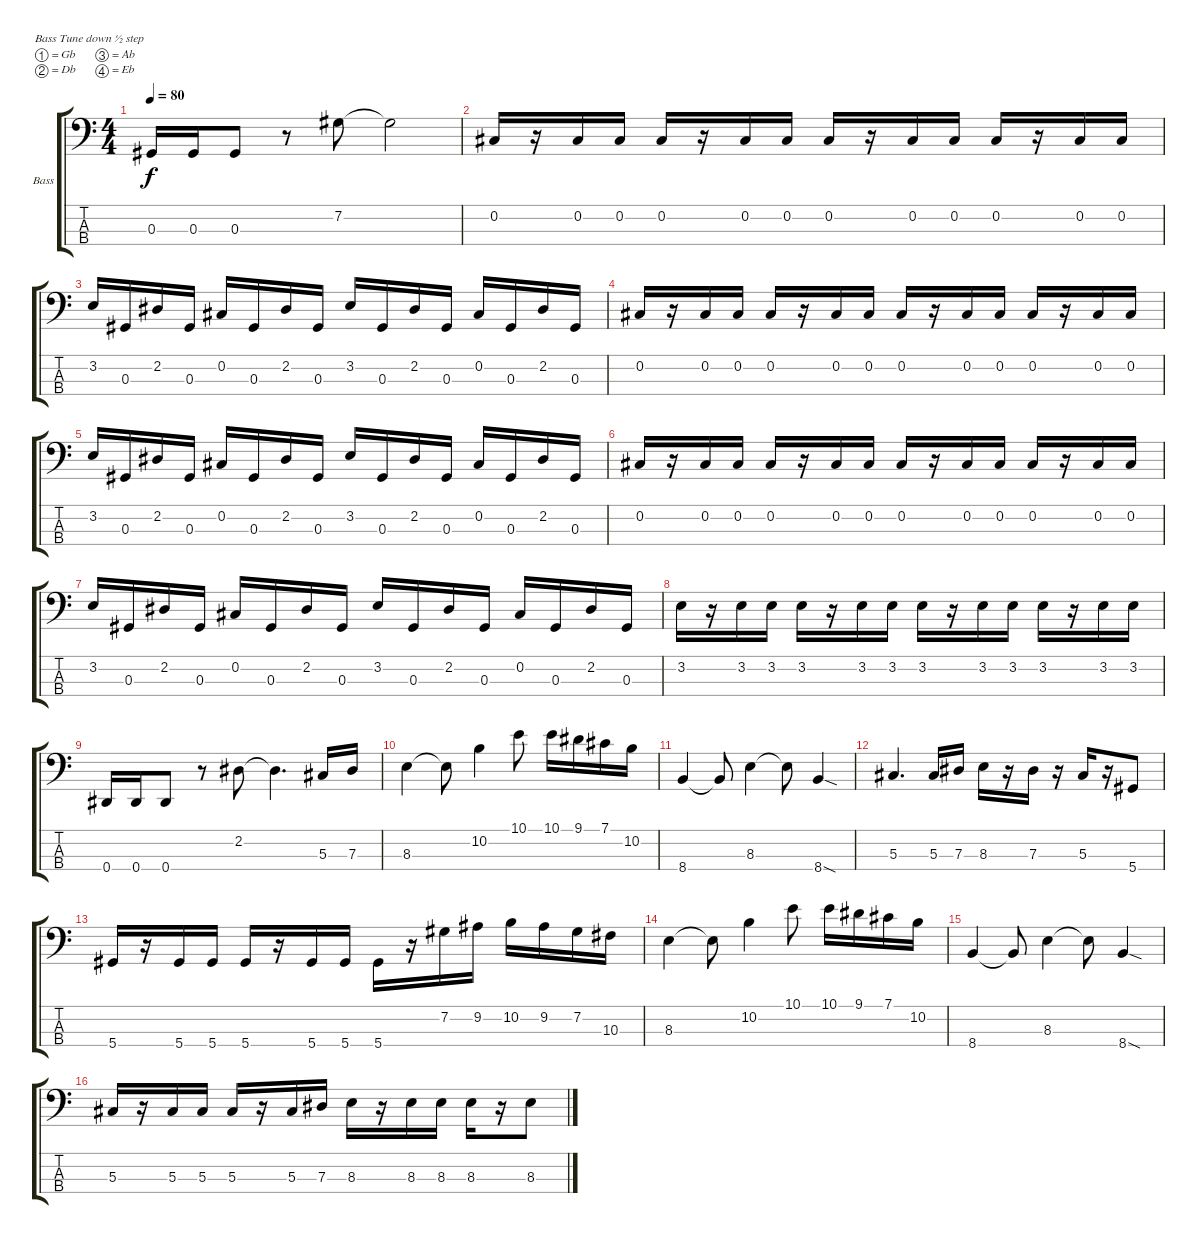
\defaultSystemsLayout 4
\bracketExtendMode groupsimilarinstruments
\firstSystemTrackNameOrientation horizontal
\otherSystemsTrackNameOrientation horizontal
\track ("Dubinin" "Bass") {instrument acousticbass}
\staff {score tabs}
\tuning (Gb2 Db2 Ab1 Eb1)
\ts (4 4)
\tempo 80
\clef f4
\scale
0.333333
\ks c
0.3.16{dy f} 0.3.16 0.3.8 r.8 7.2.8 7.2{t}.2 |
\scale
0.333333 0.2.16 r.16 0.2.16 0.2.16 0.2.16 r.16 0.2.16 0.2.16 0.2.16 r.16 0.2.16 0.2.16 0.2.16 r.16 0.2.16 0.2.16 |
\scale
0.333333 3.2.16 0.3.16 2.2.16 0.3.16 0.2.16 0.3.16 2.2.16 0.3.16 3.2.16 0.3.16 2.2.16 0.3.16 0.2.16 0.3.16 2.2.16 0.3.16 |
\scale
0.333333 0.2.16 r.16 0.2.16 0.2.16 0.2.16 r.16 0.2.16 0.2.16 0.2.16 r.16 0.2.16 0.2.16 0.2.16 r.16 0.2.16 0.2.16 |
\scale
0.333333 3.2.16 0.3.16 2.2.16 0.3.16 0.2.16 0.3.16 2.2.16 0.3.16 3.2.16 0.3.16 2.2.16 0.3.16 0.2.16 0.3.16 2.2.16 0.3.16 |
\scale
0.333333 0.2.16 r.16 0.2.16 0.2.16 0.2.16 r.16 0.2.16 0.2.16 0.2.16 r.16 0.2.16 0.2.16 0.2.16 r.16 0.2.16 0.2.16 |
\scale
0.333333 3.2.16 0.3.16 2.2.16 0.3.16 0.2.16 0.3.16 2.2.16 0.3.16 3.2.16 0.3.16 2.2.16 0.3.16 0.2.16 0.3.16 2.2.16 0.3.16 |
\scale
0.333333 3.2.16 r.16 3.2.16 3.2.16 3.2.16 r.16 3.2.16 3.2.16 3.2.16 r.16 3.2.16 3.2.16 3.2.16 r.16 3.2.16 3.2.16 |
\scale
0.333333 0.4.16 0.4.16 0.4.8 r.8 2.2.8 2.2{t}.4{d} 5.3.16 7.3.16 |
\scale
0.333333 8.3.4 8.3{t}.8 10.2.4 10.1.8 10.1.16 9.1.16 7.1.16 10.2.16 |
\scale
0.333333 8.4.4 8.4{t}.8 8.3.4 8.3{t}.8 8.4{sod}.4 |
\scale
0.333333 5.3.4{d} 5.3.16 7.3.16 8.3.16 r.16 7.3.16 r.16 5.3.16 r.16 5.4.8 |
\scale
0.333333 5.4.16 r.16 5.4.16 5.4.16 5.4.16 r.16 5.4.16 5.4.16 5.4.16 r.16 7.2.16 9.2.16 10.2.16 9.2.16 7.2.16 10.3.16 |
\scale
0.333333 8.3.4 8.3{t}.8 10.2.4 10.1.8 10.1.16 9.1.16 7.1.16 10.2.16 |
\scale
0.333333 8.4.4 8.4{t}.8 8.3.4 8.3{t}.8 8.4{sod}.4 |
\scale
0.333333 5.3.16 r.16 5.3.16 5.3.16 5.3.16 r.16 5.3.16 7.3.16 8.3.16 r.16 8.3.16 8.3.16 8.3.16 r.16 8.3.8
